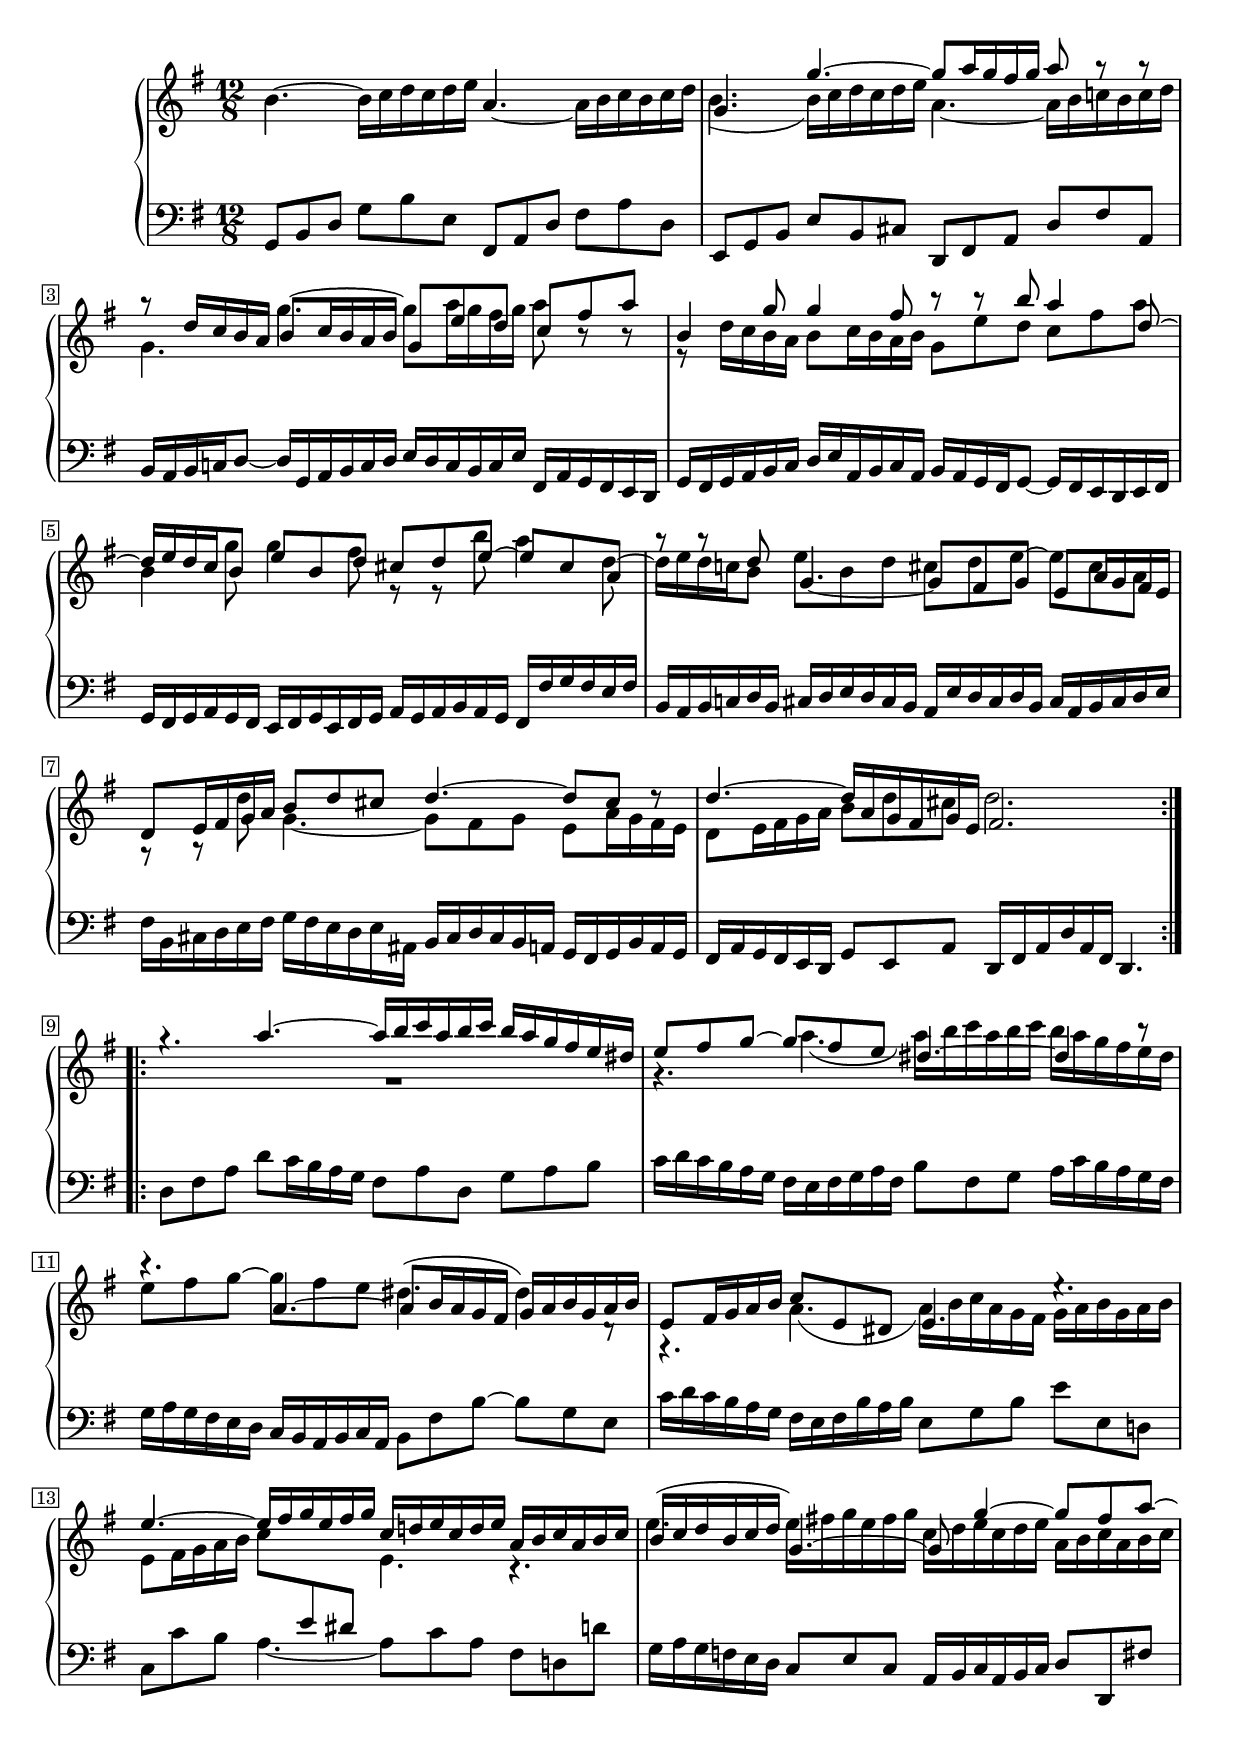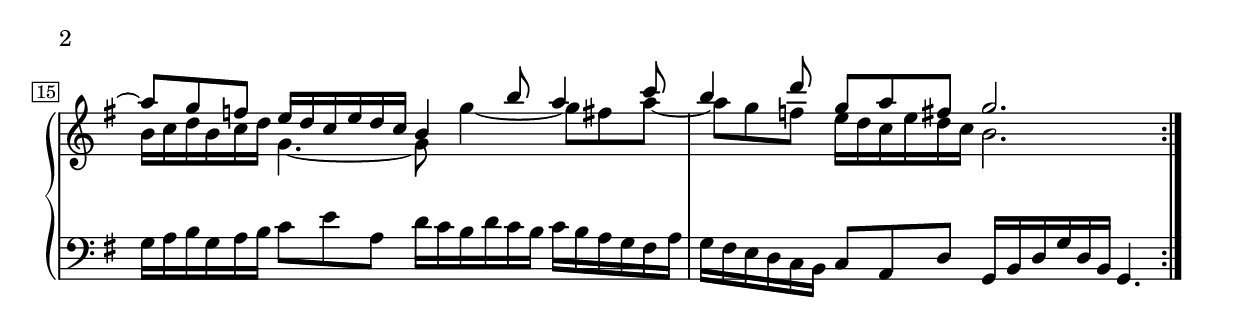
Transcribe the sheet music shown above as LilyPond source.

Global = {
  \key g \major
  \time 12/8
  \include "../global.ly"
}

staffLower = { \change Staff = "lower" \stemUp\tieUp }
staffUpper = { \change Staff = "upper" \stemDown\tieDown }

Sopran = \context Voice = "one" \relative c'' {
  \voiceOne
  \label #'VariatioIII
  \override MultiMeasureRest.staff-position = #0
  \override Rest.staff-position = #0
  \stemNeutral\slurNeutral\tieNeutral
  \repeat volta 2 {
  %1
  | b4.~ b16[ c d c d e ] a,4.~ a16[ b c b c d]
  | \stemUp\tieUp g,4. g'~ g8[ a16 g fis g ] a8 a\rest a\rest
  | a8\rest d,16 [ c b a ]
    \override Stem.details.beamed-lengths = #'(3.8 3.8 3.8)
    b8[ c16 b a b]
    \override Stem.details.beamed-lengths = #'(4.5 4.5 4.5)
    g8 e' d c fis a
    \revert Stem.details.beamed-lengths
  | b,4 g'8 g4 fis8 b\rest b\rest b8 a4 d,8 ~
  %5
  | d16 [ e d c b8 ] e b d cis d e~ e cis a
  | a'\rest a\rest d, g,4._~ g8 [ fis g ] e a16 g fis e
  | d8 [ e16 fis g a ] b8 [ d cis ] d4. ~ d8 cis d\rest
  | d4.~ d16 [ a g fis g e] fis2.
  }
  \break
  \repeat volta 2 {
  | g'4.\rest a~ a16[ b c a b c] b[ a g fis e dis]
  %10
  | e8[ fis g~] g[ fis e]
    \once\shape #'(((0.6 . -0.2) (0 . -0.6) (0 . -0.6) (-0.5 . -0.2))) Tie
    dis4.~ dis4 b'8\rest
  | b4.\rest
    \once\shape #'(((0.5 . -0.5) (0 . -0.8) (0 . -0.8) (-2 . -0.5))) Tie
    a,~ a8 [b16 a g fis] g16[a b g a  b]
  | e,8[ fis16 g a b] c8[ e, dis] e4. e'\rest
  | e4.~ e16[ fis g e fis g] c,16[ d e c d e] a,16[ b c a b c]
  | \once \override Beam.positions = #'(4.2 . 4.2) b16[ c d b c d]
    \once\shape #'(((0 . 0) (0 . 0) (0 . 0) (-0.6 . -0.5))) Tie
    g,4.~ g8 g'4~ g8[fis a~]
  %15
  | a8 g f e16[ d c e d c ] b4 b'8 a4 c8
  | b4 d8 g,8[a fis] g2.
  }
  \fine
}

Alto = \context Voice = "two" \relative c'' {
  \voiceTwo
  \override MultiMeasureRest.staff-position = #-4
  \override Rest.staff-position = #0
  %1
  \repeat volta 2 {
  | s8*12
  | \once\shape #'(((-0.8 . -1.8) (0 . -1.8) (0 . -1.8) (0 . -1))) Tie
    \once\override NoteColumn.force-hshift = #-0.3 b4.~
    b16[ c d c d e] a,4.~ a16[ b c b c d]
  | \tieUp
    g,4.
    \once\shape #'(((-0.3 . 0.8) (0 . 1) (0 . 1) (0.2 . 0.8))) Tie
    g'~ g8[ a16 g fis g ]
    \once\override Stem.length = #12 a8
    r r
  | e,8\rest d'16[ c b a] b8[ c16 b a b] g8[ e' d] c8[ fis a]
  %5
  | b,4 \once\override Stem.length = #12 g'8 g4 \once\override Stem.length = #8.5 fis8
    e,8\rest e\rest \once\override Stem.length = #11 b'' a4 \once\override Stem.length = #10 d,8~
  | d16[ e d c! b8]
    \override Stem.details.beamed-lengths = #'(4.3 6 6)
    \once\override NoteColumn.force-hshift = #-0.3 e8[ b d]
    cis8[ d e~] e8[ cis a]
    \revert Stem.details.beamed-lengths
  | \tieDown
    g,\rest a\rest \once\override Stem.length = #10 d'8 g,4.~ g8[ fis g] e8[ a16 g fis e]
  | d8[ e16 fis g a] b8[ d cis] \once\override NoteColumn.force-hshift = #-0.2 d2.
  }
  \repeat volta 2 {
  | R1*12/8
  %10
  | g,4.\rest
    \once\shape #'(((0 . -0.5) (0 . -1.5) (0 . -1.2) (-1.4 . -0.2))) Tie
    a'4.~ a16[ b c a b c] b[ a g fis e dis]
  | e8[ fis g^~] g[ fis e]
    \once\shape #'(((-0.2 . 1.8) (0 . 2) (0 . 2) (0 . 0.8))) Tie
    dis4.^~ dis4 d,8\rest
  | g,4.\rest
    \once\shape #'(((0 . 0) (0 . -2.2) (0 . -2.2) (0 . 0))) Tie
    a'4.~ a16[ b c a g fis] g16[ a b g a b]
  | e,8[ fis16 g a b] c8[ \staffLower e, dis] \staffUpper e4. c\rest
  | \once\shape #'(((-0.5 . 2.5) (0 . 3) (0 . 3) (0.5 . 2.5))) Tie
    \once\override NoteColumn.force-hshift = #-0.2 e'4.^~ e16[ fis g e fis g]
    c,[ d e c d e] a,[ b c a b c]
  %15
  | b[ c d b c d] g,4.~ g8 g'4~ g8 fis a~
  | a8[g f] e16[ d c e d c] b2.
  }
}

Bass = \context Voice = "four" \relative c {
  \voiceFour
  \override Rest.staff-position = #0
  \stemNeutral\tieNeutral
  \repeat volta 2 {
  %1
  | g8[ b d] g[ b e,] fis,[ a d] fis[ a d,]
  | e,[ g b] e[ b cis] d,[ fis a] d[ fis a,]
  | b16[ a b c d8~] d16[ g, a b c d] e[ d c b c e] fis,[ a g fis e d]
  | g[ fis g a b c] d[e a, b c a] b[ a g fis g8~] g16[ fis e d e fis]
  %5
  | g[ fis g a g fis] e[ fis g e fis g] a[ g a b a g ] fis[ fis' g fis e fis]
  | b,[ a b c! d b] cis[ d e d cis b] a[ e' d cis d b] cis[ a b cis d e]
  | fis[ b, cis d e fis] g[ fis e d e ais,] b[ cis d cis b a] g[ fis g b a g]
  | fis[ a g fis e d] g8[ e a ] d,16[ fis a d a fis] d4.
  }
  \repeat volta 2 {
  | d'8[ fis a ] d [ c16 b a g ] fis8[ a d, ] g8[ a b ]
  %10
  | c16[ d c b a g ] fis16[ e fis g a fis ] b8[ fis g ] a16[ c b a g fis ]
  | g16[ a g fis e d ] c16[ b a b c a ] b8[ fis' b ~ ] b[ g e ]
  | c'16[ d c b a g ] fis16[ e fis b a b ] e,8[ g b ] e8[ e, d ]
  | c8[ c' b8 ] a4. _~ a8[ c a ] fis8[ d d' ]
  | g,16[ a g f e d ] c8[ e c ] a16[ b c a b c ] d8[ d, fis' ]
  %15
  | g16[ a b g a b ] c8[ e a, ] d16[ c b d c b ] c16[ b a g fis a ]
  | g16[ fis e d c b ] c8[ a d ] g,16[ b d g d b ] g4.
  }
  \fine
}

\score {
  \new PianoStaff
  <<
    \accidentalStyle Score.piano
    \context Staff = "upper" <<
      \set Staff.midiInstrument = #"acoustic grand"
      \Global
      \clef treble
      \Sopran
      \Alto
    >>
    \context Staff = "lower" <<
      \set Staff.midiInstrument = #"acoustic grand"
      \Global
      \clef bass
      \Bass
    >>
  >>
  \header {
    composer = ##f % "Johann Sebastian Bach"
    opus = ##f % "BWV 988"
    title = \markup { \smallCaps "Variatio 3 a 1 Clav." }
    subtitle = \markup { "Canone all'unisono" }
    subsubtitle = ##f
  }
  \layout {
    \context {
      \PianoStaff
      % More space between staves in the same PianoStaff
      \override StaffGrouper.staff-staff-spacing.minimum-distance = 12
    }
  }
  \midi { \tempo 4=76 }
}
